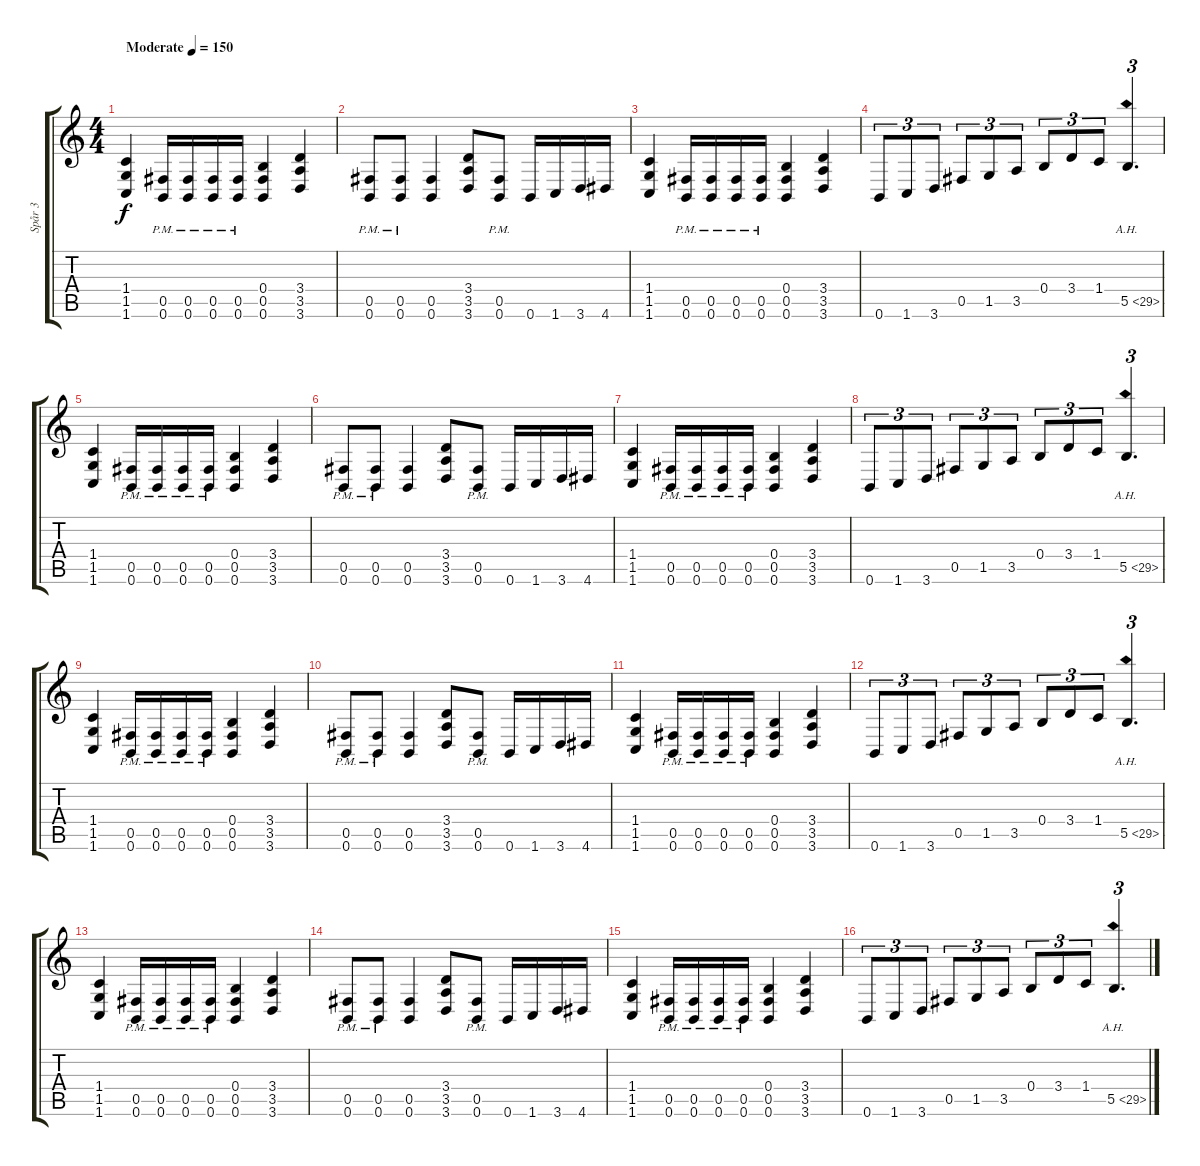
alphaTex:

\track ("Spår 3" "Spår 3") {instrument distortionguitar}
\staff {score tabs}
\tuning (Db4 Ab3 E3 B2 Gb2 B1) {hide}
\ts (4 4)
\tempo (150 "Moderate")
\clef g2
\ks c
(1.4 1.5 1.6).4{dy f instrument distortionguitar} (0.5{pm} 0.6{pm}).16 (0.5{pm} 0.6{pm}).16 (0.5{pm} 0.6{pm}).16 (0.5{pm} 0.6{pm}).16 (0.4 0.5 0.6).4 (3.4 3.5 3.6).4 |
(0.5{pm} 0.6{pm}).8 (0.5{pm} 0.6{pm}).8 (0.5 0.6).4 (3.4 3.5 3.6).8 (0.5{pm} 0.6{pm}).8 0.6.16 1.6.16 3.6.16 4.6.16 |
(1.4 1.5 1.6).4 (0.5{pm} 0.6{pm}).16 (0.5{pm} 0.6{pm}).16 (0.5{pm} 0.6{pm}).16 (0.5{pm} 0.6{pm}).16 (0.4 0.5 0.6).4 (3.4 3.5 3.6).4 |
0.6.8{tu (3 2)} 1.6.8{tu (3 2)} 3.6.8{tu (3 2)} 0.5.8{tu (3 2)} 1.5.8{tu (3 2)} 3.5.8{tu (3 2)} 0.4.8{tu (3 2)} 3.4.8{tu (3 2)} 1.4.8{tu (3 2)} 5.5{ah 24}.4{d tu (3 2)} |
(1.4 1.5 1.6).4 (0.5{pm} 0.6{pm}).16 (0.5{pm} 0.6{pm}).16 (0.5{pm} 0.6{pm}).16 (0.5{pm} 0.6{pm}).16 (0.4 0.5 0.6).4 (3.4 3.5 3.6).4 |
(0.5{pm} 0.6{pm}).8 (0.5{pm} 0.6{pm}).8 (0.5 0.6).4 (3.4 3.5 3.6).8 (0.5{pm} 0.6{pm}).8 0.6.16 1.6.16 3.6.16 4.6.16 |
(1.4 1.5 1.6).4 (0.5{pm} 0.6{pm}).16 (0.5{pm} 0.6{pm}).16 (0.5{pm} 0.6{pm}).16 (0.5{pm} 0.6{pm}).16 (0.4 0.5 0.6).4 (3.4 3.5 3.6).4 |
0.6.8{tu (3 2)} 1.6.8{tu (3 2)} 3.6.8{tu (3 2)} 0.5.8{tu (3 2)} 1.5.8{tu (3 2)} 3.5.8{tu (3 2)} 0.4.8{tu (3 2)} 3.4.8{tu (3 2)} 1.4.8{tu (3 2)} 5.5{ah 24}.4{d tu (3 2)} |
(1.4 1.5 1.6).4 (0.5{pm} 0.6{pm}).16 (0.5{pm} 0.6{pm}).16 (0.5{pm} 0.6{pm}).16 (0.5{pm} 0.6{pm}).16 (0.4 0.5 0.6).4 (3.4 3.5 3.6).4 |
(0.5{pm} 0.6{pm}).8 (0.5{pm} 0.6{pm}).8 (0.5 0.6).4 (3.4 3.5 3.6).8 (0.5{pm} 0.6{pm}).8 0.6.16 1.6.16 3.6.16 4.6.16 |
(1.4 1.5 1.6).4 (0.5{pm} 0.6{pm}).16 (0.5{pm} 0.6{pm}).16 (0.5{pm} 0.6{pm}).16 (0.5{pm} 0.6{pm}).16 (0.4 0.5 0.6).4 (3.4 3.5 3.6).4 |
0.6.8{tu (3 2)} 1.6.8{tu (3 2)} 3.6.8{tu (3 2)} 0.5.8{tu (3 2)} 1.5.8{tu (3 2)} 3.5.8{tu (3 2)} 0.4.8{tu (3 2)} 3.4.8{tu (3 2)} 1.4.8{tu (3 2)} 5.5{ah 24}.4{d tu (3 2)} |
(1.4 1.5 1.6).4 (0.5{pm} 0.6{pm}).16 (0.5{pm} 0.6{pm}).16 (0.5{pm} 0.6{pm}).16 (0.5{pm} 0.6{pm}).16 (0.4 0.5 0.6).4 (3.4 3.5 3.6).4 |
(0.5{pm} 0.6{pm}).8 (0.5{pm} 0.6{pm}).8 (0.5 0.6).4 (3.4 3.5 3.6).8 (0.5{pm} 0.6{pm}).8 0.6.16 1.6.16 3.6.16 4.6.16 |
(1.4 1.5 1.6).4 (0.5{pm} 0.6{pm}).16 (0.5{pm} 0.6{pm}).16 (0.5{pm} 0.6{pm}).16 (0.5{pm} 0.6{pm}).16 (0.4 0.5 0.6).4 (3.4 3.5 3.6).4 |
0.6.8{tu (3 2)} 1.6.8{tu (3 2)} 3.6.8{tu (3 2)} 0.5.8{tu (3 2)} 1.5.8{tu (3 2)} 3.5.8{tu (3 2)} 0.4.8{tu (3 2)} 3.4.8{tu (3 2)} 1.4.8{tu (3 2)} 5.5{ah 24}.4{d tu (3 2)}
